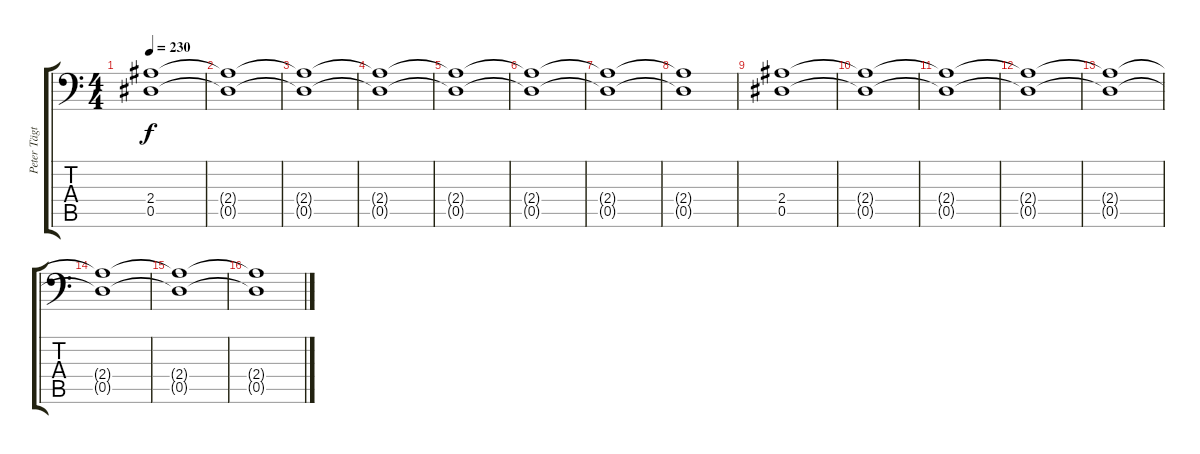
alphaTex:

\track ("Peter Tägtgren " "Peter Tägt") {instrument distortionguitar}
\staff {score tabs}
\tuning (Bb3 F3 Db3 Ab2 Eb2 Bb1) {hide}
\ts (4 4)
\tempo 230
\clef f4
\ks c
(2.4 0.5).1{dy f} |
(2.4{t} 0.5{t}).1 |
(2.4{t} 0.5{t}).1 |
(2.4{t} 0.5{t}).1 |
(2.4{t} 0.5{t}).1 |
(2.4{t} 0.5{t}).1 |
(2.4{t} 0.5{t}).1 |
(2.4{t} 0.5{t}).1 |
(2.4 0.5).1 |
(2.4{t} 0.5{t}).1 |
(2.4{t} 0.5{t}).1 |
(2.4{t} 0.5{t}).1 |
(2.4{t} 0.5{t}).1{volume 10} |
(2.4{t} 0.5{t}).1 |
(2.4{t} 0.5{t}).1 |
(2.4{t} 0.5{t}).1
